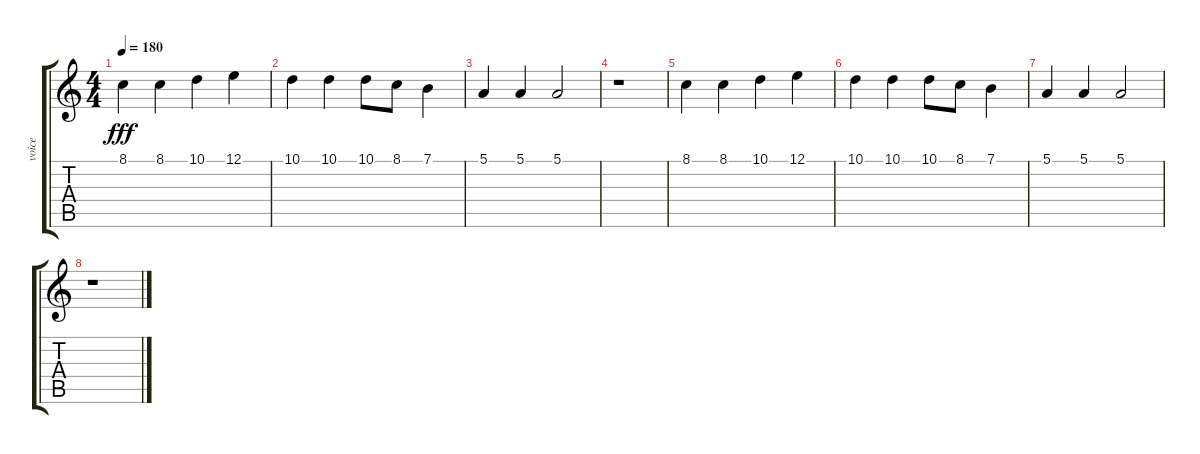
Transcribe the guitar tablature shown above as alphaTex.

\track ("voice" "voice") {instrument choiraahs}
\staff {score tabs}
\tuning (E4 B3 G3 D3 A2 E2) {hide}
\ts (4 4)
\tempo 180
\clef g2
\ks c
8.1.4{dy fff} 8.1.4 10.1.4 12.1.4 |
10.1.4 10.1.4 10.1.8 8.1.8 7.1.4 |
5.1.4 5.1.4 5.1.2 |
r.1 |
8.1.4 8.1.4 10.1.4 12.1.4 |
10.1.4 10.1.4 10.1.8 8.1.8 7.1.4 |
5.1.4 5.1.4 5.1.2 |
r.1
